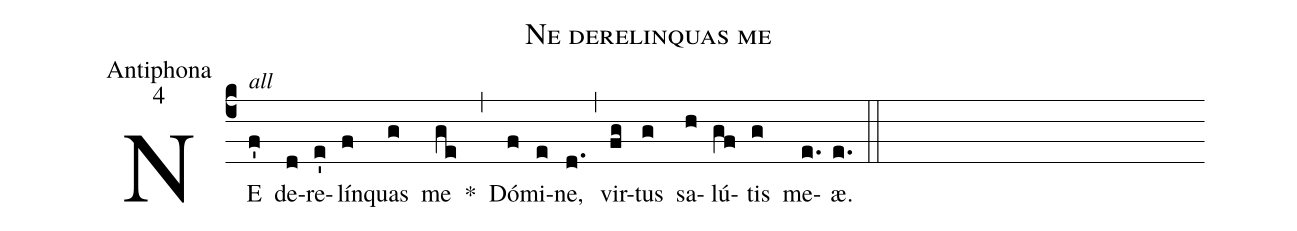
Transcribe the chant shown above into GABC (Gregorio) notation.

name:Ne derelinquas me;
office-part:Antiphona;
mode:4;
%%
(c4)<alt>all</alt>NE(f') de(d)re(e')lín(f)quas(g) me(ge) *(,) Dó(f)mi(e)ne,(d.) (,) vir(fg)tus(g) sa(h)lú(gf)tis(g) me(e.)æ.(e.) (::)
